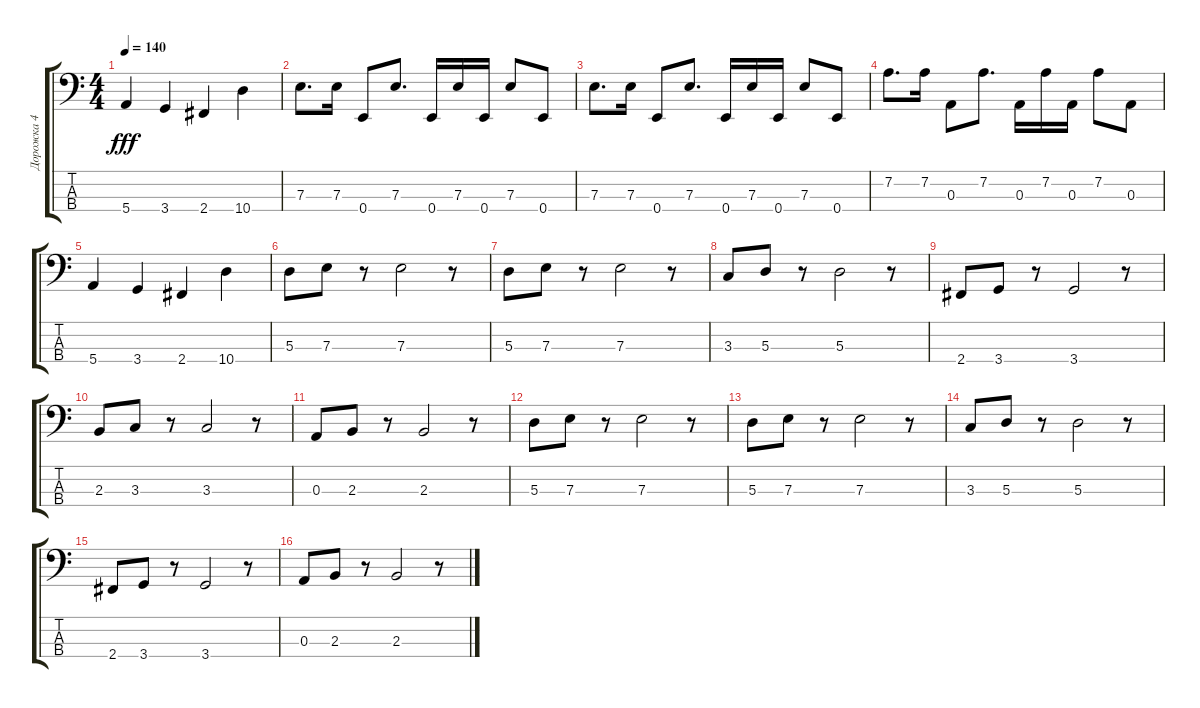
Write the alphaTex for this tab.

\track ("Дорожка 4" "Дорожка 4") {instrument electricbassfinger}
\staff {score tabs}
\tuning (G2 D2 A1 E1) {hide}
\ts (4 4)
\tempo 140
\clef f4
\ks c
5.4.4{dy fff} 3.4.4 2.4.4 10.4.4 |
7.3.8{d} 7.3.16 0.4.8 7.3.8{d} 0.4.16 7.3.16 0.4.16 7.3.8 0.4.8 |
7.3.8{d} 7.3.16 0.4.8 7.3.8{d} 0.4.16 7.3.16 0.4.16 7.3.8 0.4.8 |
7.2.8{d} 7.2.16 0.3.8 7.2.8{d} 0.3.16 7.2.16 0.3.16 7.2.8 0.3.8 |
5.4.4 3.4.4 2.4.4 10.4.4 |
5.3.8 7.3.8 r.8 7.3.2 r.8 |
5.3.8 7.3.8 r.8 7.3.2 r.8 |
3.3.8 5.3.8 r.8 5.3.2 r.8 |
2.4.8 3.4.8 r.8 3.4.2 r.8 |
2.3.8 3.3.8 r.8 3.3.2 r.8 |
0.3.8 2.3.8 r.8 2.3.2 r.8 |
5.3.8 7.3.8 r.8 7.3.2 r.8 |
5.3.8 7.3.8 r.8 7.3.2 r.8 |
3.3.8 5.3.8 r.8 5.3.2 r.8 |
2.4.8 3.4.8 r.8 3.4.2 r.8 |
0.3.8 2.3.8 r.8 2.3.2 r.8
